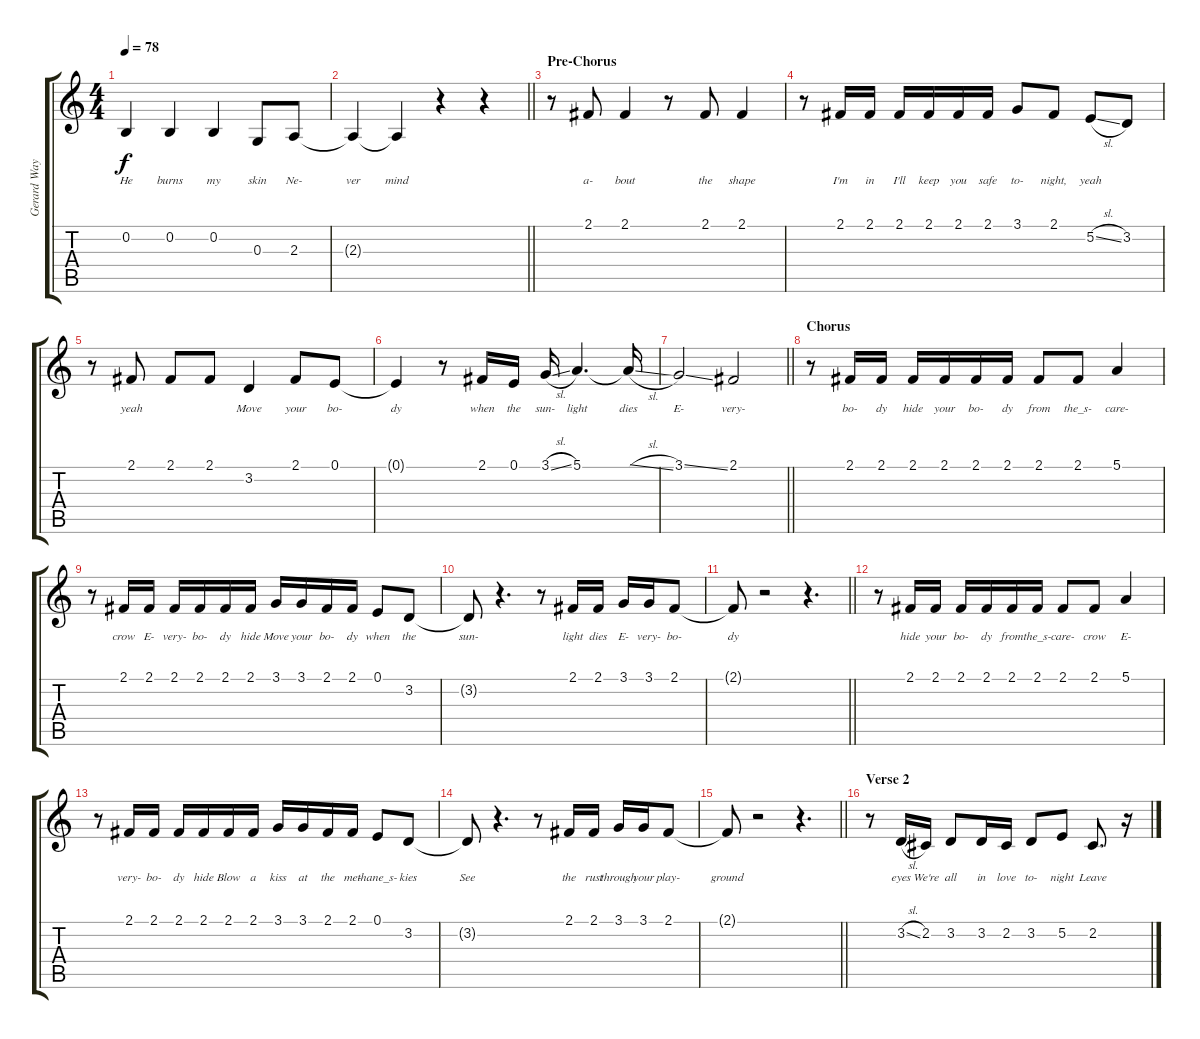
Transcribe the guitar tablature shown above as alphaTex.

\track ("Gerard Way [Vocals]" "Gerard Way") {instrument clarinet}
\staff {score tabs}
\tuning (E4 B3 G3 D3 A2 E2) {hide}
\ts (4 4)
\tempo 78
\clef g2
\ks c
0.2.4{lyrics (0 "He") lyrics (1 "") lyrics (2 "") lyrics (3 "") lyrics (4 "") dy f} 0.2.4{lyrics (0 "burns") lyrics (1 "") lyrics (2 "") lyrics (3 "") lyrics (4 "")} 0.2.4{lyrics (0 "my") lyrics (1 "") lyrics (2 "") lyrics (3 "") lyrics (4 "")} 0.3.8{lyrics (0 "skin") lyrics (1 "") lyrics (2 "") lyrics (3 "") lyrics (4 "")} 2.3.8{lyrics (0 "Ne-") lyrics (1 "") lyrics (2 "") lyrics (3 "") lyrics (4 "")} |
\barLineRight lightlight
2.3{t}.4{lyrics (0 "ver") lyrics (1 "") lyrics (2 "") lyrics (3 "") lyrics (4 "")} 2.3{t}.4{lyrics (0 "mind") lyrics (1 "") lyrics (2 "") lyrics (3 "") lyrics (4 "")} r.4 r.4 |
\section ("" "Pre-Chorus")
r.8{instrument clarinet} 2.1.8{lyrics (0 "a-") lyrics (1 "") lyrics (2 "") lyrics (3 "") lyrics (4 "")} 2.1.4{lyrics (0 "bout") lyrics (1 "") lyrics (2 "") lyrics (3 "") lyrics (4 "")} r.8 2.1.8{lyrics (0 "the") lyrics (1 "") lyrics (2 "") lyrics (3 "") lyrics (4 "")} 2.1.4{lyrics (0 "shape") lyrics (1 "") lyrics (2 "") lyrics (3 "") lyrics (4 "")} |
r.8 2.1.16{lyrics (0 "I'm") lyrics (1 "") lyrics (2 "") lyrics (3 "") lyrics (4 "")} 2.1.16{lyrics (0 "in") lyrics (1 "") lyrics (2 "") lyrics (3 "") lyrics (4 "")} 2.1.16{lyrics (0 "I'll") lyrics (1 "") lyrics (2 "") lyrics (3 "") lyrics (4 "")} 2.1.16{lyrics (0 "keep") lyrics (1 "") lyrics (2 "") lyrics (3 "") lyrics (4 "")} 2.1.16{lyrics (0 "you") lyrics (1 "") lyrics (2 "") lyrics (3 "") lyrics (4 "")} 2.1.16{lyrics (0 "safe") lyrics (1 "") lyrics (2 "") lyrics (3 "") lyrics (4 "")} 3.1.8{lyrics (0 "to-") lyrics (1 "") lyrics (2 "") lyrics (3 "") lyrics (4 "")} 2.1.8{lyrics (0 "night,") lyrics (1 "") lyrics (2 "") lyrics (3 "") lyrics (4 "")} 5.2{sl}.8{lyrics (0 "yeah") lyrics (1 "") lyrics (2 "") lyrics (3 "") lyrics (4 "")} 3.2.8{lyrics (0 "") lyrics (1 "") lyrics (2 "") lyrics (3 "") lyrics (4 "")} |
r.8 2.1.8{lyrics (0 "yeah") lyrics (1 "") lyrics (2 "") lyrics (3 "") lyrics (4 "")} 2.1.8{lyrics (0 "") lyrics (1 "") lyrics (2 "") lyrics (3 "") lyrics (4 "")} 2.1.8{lyrics (0 "") lyrics (1 "") lyrics (2 "") lyrics (3 "") lyrics (4 "")} 3.2.4{lyrics (0 "Move") lyrics (1 "") lyrics (2 "") lyrics (3 "") lyrics (4 "")} 2.1.8{lyrics (0 "your") lyrics (1 "") lyrics (2 "") lyrics (3 "") lyrics (4 "")} 0.1.8{lyrics (0 "bo-") lyrics (1 "") lyrics (2 "") lyrics (3 "") lyrics (4 "")} |
0.1{t}.4{lyrics (0 "dy") lyrics (1 "") lyrics (2 "") lyrics (3 "") lyrics (4 "")} r.8 2.1.16{lyrics (0 "when") lyrics (1 "") lyrics (2 "") lyrics (3 "") lyrics (4 "")} 0.1.16{lyrics (0 "the") lyrics (1 "") lyrics (2 "") lyrics (3 "") lyrics (4 "")} 3.1{sl}.16{lyrics (0 "sun-") lyrics (1 "") lyrics (2 "") lyrics (3 "") lyrics (4 "")} 5.1.4{d lyrics (0 "light") lyrics (1 "") lyrics (2 "") lyrics (3 "") lyrics (4 "")} 5.1{sl t}.16{lyrics (0 "dies") lyrics (1 "") lyrics (2 "") lyrics (3 "") lyrics (4 "")} |
\barLineRight lightlight
3.1{ss}.2{lyrics (0 "E-") lyrics (1 "") lyrics (2 "") lyrics (3 "") lyrics (4 "")} 2.1.2{lyrics (0 "very-") lyrics (1 "") lyrics (2 "") lyrics (3 "") lyrics (4 "")} |
\section ("" "Chorus")
r.8 2.1.16{lyrics (0 "bo-") lyrics (1 "") lyrics (2 "") lyrics (3 "") lyrics (4 "")} 2.1.16{lyrics (0 "dy") lyrics (1 "") lyrics (2 "") lyrics (3 "") lyrics (4 "")} 2.1.16{lyrics (0 "hide") lyrics (1 "") lyrics (2 "") lyrics (3 "") lyrics (4 "")} 2.1.16{lyrics (0 "your") lyrics (1 "") lyrics (2 "") lyrics (3 "") lyrics (4 "")} 2.1.16{lyrics (0 "bo-") lyrics (1 "") lyrics (2 "") lyrics (3 "") lyrics (4 "")} 2.1.16{lyrics (0 "dy") lyrics (1 "") lyrics (2 "") lyrics (3 "") lyrics (4 "")} 2.1.8{lyrics (0 "from") lyrics (1 "") lyrics (2 "") lyrics (3 "") lyrics (4 "")} 2.1.8{lyrics (0 "the_s-") lyrics (1 "") lyrics (2 "") lyrics (3 "") lyrics (4 "")} 5.1.4{lyrics (0 "care-") lyrics (1 "") lyrics (2 "") lyrics (3 "") lyrics (4 "")} |
r.8 2.1.16{lyrics (0 "crow") lyrics (1 "") lyrics (2 "") lyrics (3 "") lyrics (4 "")} 2.1.16{lyrics (0 "E-") lyrics (1 "") lyrics (2 "") lyrics (3 "") lyrics (4 "")} 2.1.16{lyrics (0 "very-") lyrics (1 "") lyrics (2 "") lyrics (3 "") lyrics (4 "")} 2.1.16{lyrics (0 "bo-") lyrics (1 "") lyrics (2 "") lyrics (3 "") lyrics (4 "")} 2.1.16{lyrics (0 "dy") lyrics (1 "") lyrics (2 "") lyrics (3 "") lyrics (4 "")} 2.1.16{lyrics (0 "hide") lyrics (1 "") lyrics (2 "") lyrics (3 "") lyrics (4 "")} 3.1.16{lyrics (0 "Move") lyrics (1 "") lyrics (2 "") lyrics (3 "") lyrics (4 "")} 3.1.16{lyrics (0 "your") lyrics (1 "") lyrics (2 "") lyrics (3 "") lyrics (4 "")} 2.1.16{lyrics (0 "bo-") lyrics (1 "") lyrics (2 "") lyrics (3 "") lyrics (4 "")} 2.1.16{lyrics (0 "dy") lyrics (1 "") lyrics (2 "") lyrics (3 "") lyrics (4 "")} 0.1.8{lyrics (0 "when") lyrics (1 "") lyrics (2 "") lyrics (3 "") lyrics (4 "")} 3.2.8{lyrics (0 "the") lyrics (1 "") lyrics (2 "") lyrics (3 "") lyrics (4 "")} |
3.2{t}.8{lyrics (0 "sun-") lyrics (1 "") lyrics (2 "") lyrics (3 "") lyrics (4 "")} r.4{d} r.8 2.1.16{lyrics (0 "light") lyrics (1 "") lyrics (2 "") lyrics (3 "") lyrics (4 "")} 2.1.16{lyrics (0 "dies") lyrics (1 "") lyrics (2 "") lyrics (3 "") lyrics (4 "")} 3.1.16{lyrics (0 "E-") lyrics (1 "") lyrics (2 "") lyrics (3 "") lyrics (4 "")} 3.1.16{lyrics (0 "very-") lyrics (1 "") lyrics (2 "") lyrics (3 "") lyrics (4 "")} 2.1.8{lyrics (0 "bo-") lyrics (1 "") lyrics (2 "") lyrics (3 "") lyrics (4 "")} |
\barLineRight lightlight
2.1{t}.8{lyrics (0 "dy") lyrics (1 "") lyrics (2 "") lyrics (3 "") lyrics (4 "")} r.2 r.4{d} |
r.8 2.1.16{lyrics (0 "hide") lyrics (1 "") lyrics (2 "") lyrics (3 "") lyrics (4 "")} 2.1.16{lyrics (0 "your") lyrics (1 "") lyrics (2 "") lyrics (3 "") lyrics (4 "")} 2.1.16{lyrics (0 "bo-") lyrics (1 "") lyrics (2 "") lyrics (3 "") lyrics (4 "")} 2.1.16{lyrics (0 "dy") lyrics (1 "") lyrics (2 "") lyrics (3 "") lyrics (4 "")} 2.1.16{lyrics (0 "from") lyrics (1 "") lyrics (2 "") lyrics (3 "") lyrics (4 "")} 2.1.16{lyrics (0 "the_s-") lyrics (1 "") lyrics (2 "") lyrics (3 "") lyrics (4 "")} 2.1.8{lyrics (0 "care-") lyrics (1 "") lyrics (2 "") lyrics (3 "") lyrics (4 "")} 2.1.8{lyrics (0 "crow") lyrics (1 "") lyrics (2 "") lyrics (3 "") lyrics (4 "")} 5.1.4{lyrics (0 "E-") lyrics (1 "") lyrics (2 "") lyrics (3 "") lyrics (4 "")} |
r.8 2.1.16{lyrics (0 "very-") lyrics (1 "") lyrics (2 "") lyrics (3 "") lyrics (4 "")} 2.1.16{lyrics (0 "bo-") lyrics (1 "") lyrics (2 "") lyrics (3 "") lyrics (4 "")} 2.1.16{lyrics (0 "dy") lyrics (1 "") lyrics (2 "") lyrics (3 "") lyrics (4 "")} 2.1.16{lyrics (0 "hide") lyrics (1 "") lyrics (2 "") lyrics (3 "") lyrics (4 "")} 2.1.16{lyrics (0 "Blow") lyrics (1 "") lyrics (2 "") lyrics (3 "") lyrics (4 "")} 2.1.16{lyrics (0 "a") lyrics (1 "") lyrics (2 "") lyrics (3 "") lyrics (4 "")} 3.1.16{lyrics (0 "kiss") lyrics (1 "") lyrics (2 "") lyrics (3 "") lyrics (4 "")} 3.1.16{lyrics (0 "at") lyrics (1 "") lyrics (2 "") lyrics (3 "") lyrics (4 "")} 2.1.16{lyrics (0 "the") lyrics (1 "") lyrics (2 "") lyrics (3 "") lyrics (4 "")} 2.1.16{lyrics (0 "me-") lyrics (1 "") lyrics (2 "") lyrics (3 "") lyrics (4 "")} 0.1.8{lyrics (0 "thane_s-") lyrics (1 "") lyrics (2 "") lyrics (3 "") lyrics (4 "")} 3.2.8{lyrics (0 "kies") lyrics (1 "") lyrics (2 "") lyrics (3 "") lyrics (4 "")} |
3.2{t}.8{lyrics (0 "See") lyrics (1 "") lyrics (2 "") lyrics (3 "") lyrics (4 "")} r.4{d} r.8 2.1.16{lyrics (0 "the") lyrics (1 "") lyrics (2 "") lyrics (3 "") lyrics (4 "")} 2.1.16{lyrics (0 "rust") lyrics (1 "") lyrics (2 "") lyrics (3 "") lyrics (4 "")} 3.1.16{lyrics (0 "through") lyrics (1 "") lyrics (2 "") lyrics (3 "") lyrics (4 "")} 3.1.16{lyrics (0 "your") lyrics (1 "") lyrics (2 "") lyrics (3 "") lyrics (4 "")} 2.1.8{lyrics (0 "play-") lyrics (1 "") lyrics (2 "") lyrics (3 "") lyrics (4 "")} |
\barLineRight lightlight
2.1{t}.8{lyrics (0 "ground") lyrics (1 "") lyrics (2 "") lyrics (3 "") lyrics (4 "")} r.2 r.4{d} |
\section ("" "Verse 2")
r.8 3.2{sl}.16{lyrics (0 "eyes") lyrics (1 "") lyrics (2 "") lyrics (3 "") lyrics (4 "") volume 13 instrument accordion} 2.2.16{lyrics (0 "We're") lyrics (1 "") lyrics (2 "") lyrics (3 "") lyrics (4 "")} 3.2.8{lyrics (0 "all") lyrics (1 "") lyrics (2 "") lyrics (3 "") lyrics (4 "")} 3.2.16{lyrics (0 "in") lyrics (1 "") lyrics (2 "") lyrics (3 "") lyrics (4 "")} 2.2.16{lyrics (0 "love") lyrics (1 "") lyrics (2 "") lyrics (3 "") lyrics (4 "")} 3.2.8{lyrics (0 "to-") lyrics (1 "") lyrics (2 "") lyrics (3 "") lyrics (4 "")} 5.2.8{lyrics (0 "night") lyrics (1 "") lyrics (2 "") lyrics (3 "") lyrics (4 "")} 2.2.8{d lyrics (0 "Leave") lyrics (1 "") lyrics (2 "") lyrics (3 "") lyrics (4 "")} r.16
